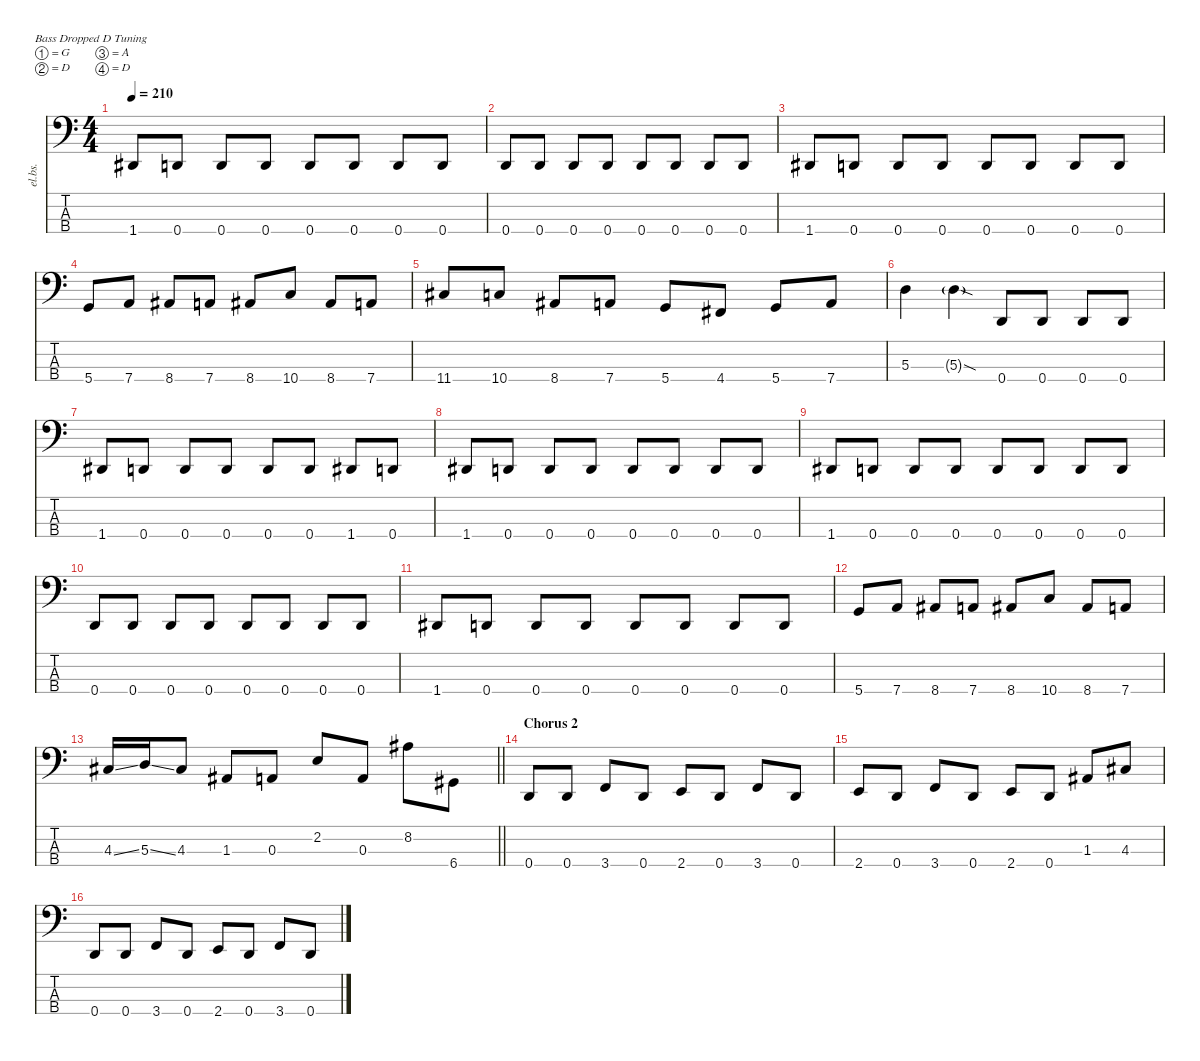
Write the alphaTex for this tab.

\defaultSystemsLayout 4
\hideDynamics
\bracketExtendMode nobrackets
\otherSystemsTrackNameOrientation horizontal
\track ("John Campbell" "el.bs.") {instrument electricbasspick}
\staff {score tabs}
\tuning (G2 D2 A1 D1)
\ts (4 4)
\tempo 210
\clef f4
\ks c
1.4{acc #}.8{dy f} 0.4.8 0.4.8 0.4.8 0.4.8 0.4.8 0.4.8 0.4.8 |
0.4.8 0.4.8 0.4.8 0.4.8 0.4.8 0.4.8 0.4.8 0.4.8 |
1.4{acc #}.8 0.4.8 0.4.8 0.4.8 0.4.8 0.4.8 0.4.8 0.4.8 |
5.4.8 7.4.8 8.4{acc #}.8 7.4.8 8.4{acc #}.8 10.4.8 8.4{acc #}.8 7.4.8 |
11.4{acc #}.8 10.4.8 8.4{acc #}.8 7.4.8 5.4.8 4.4{acc #}.8 5.4.8 7.4.8 |
5.3.4 5.3{sod g}.4{dy mf} 0.4.8{dy f} 0.4.8 0.4.8 0.4.8 |
1.4{acc #}.8 0.4.8 0.4.8 0.4.8 0.4.8 0.4.8 1.4{acc #}.8 0.4.8 |
1.4{acc #}.8 0.4.8 0.4.8 0.4.8 0.4.8 0.4.8 0.4.8 0.4.8 |
1.4{acc #}.8 0.4.8 0.4.8 0.4.8 0.4.8 0.4.8 0.4.8 0.4.8 |
0.4.8 0.4.8 0.4.8 0.4.8 0.4.8 0.4.8 0.4.8 0.4.8 |
1.4{acc #}.8 0.4.8 0.4.8 0.4.8 0.4.8 0.4.8 0.4.8 0.4.8 |
5.4.8 7.4.8 8.4{acc #}.8 7.4.8 8.4{acc #}.8 10.4.8 8.4{acc #}.8 7.4.8 |
\barLineRight lightlight
4.3{ss acc #}.16 5.3{ss}.16 4.3{acc #}.8 1.3{acc #}.8 0.3.8 2.2.8 0.3.8 8.2{acc #}.8 6.4{acc #}.8 |
\section ("" "Chorus 2")
0.4.8 0.4.8 3.4.8 0.4.8 2.4.8 0.4.8 3.4.8 0.4.8 |
2.4.8 0.4.8 3.4.8 0.4.8 2.4.8 0.4.8 1.3{acc #}.8 4.3{acc #}.8 |
0.4.8 0.4.8 3.4.8 0.4.8 2.4.8 0.4.8 3.4.8 0.4.8
